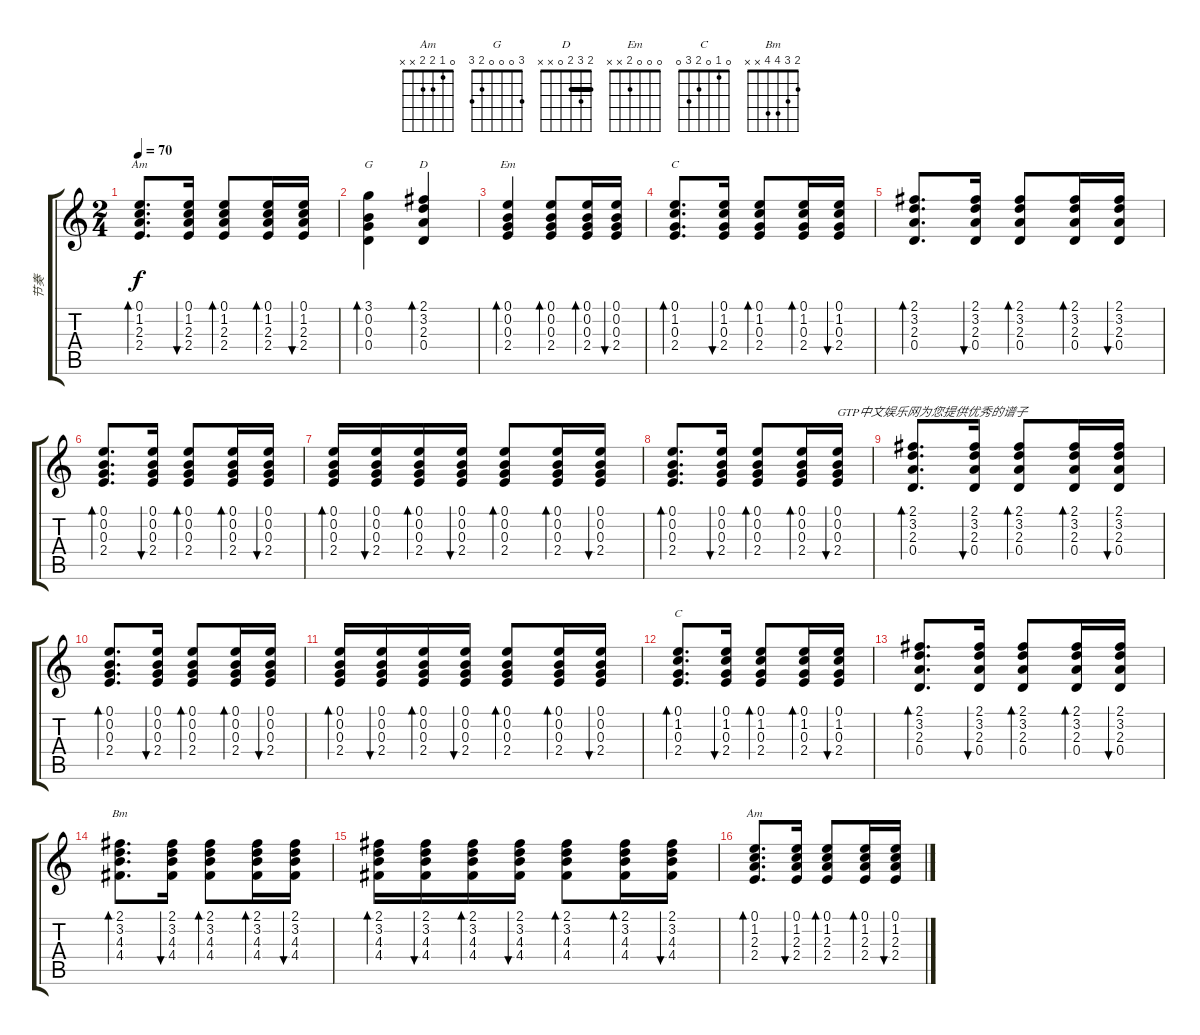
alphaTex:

\track ("节奏" "节奏") {instrument acousticguitarnylon}
\staff {score tabs}
\tuning (E4 B3 G3 D3 A2 E2) {hide}
\chord ("Am" 0 1 0 2 0 0)
\chord ("G" 3 0 0 0 2 3)
\chord ("D" 2 3 2 0 x x) {barre 2}
\chord ("Em" 0 0 0 2 x x)
\chord ("C" 0 1 0 2 3 x)
\chord ("C" 0 1 0 2 3 0)
\chord ("Bm" 2 3 4 4 x x)
\chord ("Am" 0 1 2 2 x x)
\ts (2 4)
\tempo 70
\clef g2
\ks c
(0.1 1.2 2.3 2.4).8{d bd 60 ch "Am" dy f} (0.1 1.2 2.3 2.4).16{bu 60} (0.1 1.2 2.3 2.4).8{bd 60} (0.1 1.2 2.3 2.4).16{bd 60} (0.1 1.2 2.3 2.4).16{bu 60} |
(3.1 0.2 0.3 0.4).4{bd 60 ch "G"} (2.1 3.2 2.3 0.4).4{bd 60 ch "D"} |
(0.1 0.2 0.3 2.4).4{bd 60 ch "Em"} (0.1 0.2 0.3 2.4).8{bd 60} (0.1 0.2 0.3 2.4).16{bd 60} (0.1 0.2 0.3 2.4).16{bu 60} |
(0.1 1.2 0.3 2.4).8{d bd 60 ch "C"} (0.1 1.2 0.3 2.4).16{bu 60} (0.1 1.2 0.3 2.4).8{bd 60} (0.1 1.2 0.3 2.4).16{bd 60} (0.1 1.2 0.3 2.4).16{bu 60} |
(2.1 3.2 2.3 0.4).8{d bd 60} (2.1 3.2 2.3 0.4).16{bu 60} (2.1 3.2 2.3 0.4).8{bd 60} (2.1 3.2 2.3 0.4).16{bd 60} (2.1 3.2 2.3 0.4).16{bu 60} |
(0.1 0.2 0.3 2.4).8{d bd 60} (0.1 0.2 0.3 2.4).16{bu 60} (0.1 0.2 0.3 2.4).8{bd 60} (0.1 0.2 0.3 2.4).16{bd 60} (0.1 0.2 0.3 2.4).16{bu 60} |
(0.1 0.2 0.3 2.4).16{bd 60} (0.1 0.2 0.3 2.4).16{bu 60} (0.1 0.2 0.3 2.4).16{bd 60} (0.1 0.2 0.3 2.4).16{bu 60} (0.1 0.2 0.3 2.4).8{bd 60} (0.1 0.2 0.3 2.4).16{bd 60} (0.1 0.2 0.3 2.4).16{bu 60} |
(0.1 0.2 0.3 2.4).8{d bd 60} (0.1 0.2 0.3 2.4).16{bu 60} (0.1 0.2 0.3 2.4).8{bd 60} (0.1 0.2 0.3 2.4).16{bd 60} (0.1 0.2 0.3 2.4).16{bu 60 txt "GTP中文娱乐网为您提供优秀的谱子"} |
(2.1 3.2 2.3 0.4).8{d bd 60} (2.1 3.2 2.3 0.4).16{bu 60} (2.1 3.2 2.3 0.4).8{bd 60} (2.1 3.2 2.3 0.4).16{bd 60} (2.1 3.2 2.3 0.4).16{bu 60} |
(0.1 0.2 0.3 2.4).8{d bd 60} (0.1 0.2 0.3 2.4).16{bu 60} (0.1 0.2 0.3 2.4).8{bd 60} (0.1 0.2 0.3 2.4).16{bd 60} (0.1 0.2 0.3 2.4).16{bu 60} |
(0.1 0.2 0.3 2.4).16{bd 60} (0.1 0.2 0.3 2.4).16{bu 60} (0.1 0.2 0.3 2.4).16{bd 60} (0.1 0.2 0.3 2.4).16{bu 60} (0.1 0.2 0.3 2.4).8{bd 60} (0.1 0.2 0.3 2.4).16{bd 60} (0.1 0.2 0.3 2.4).16{bu 60} |
(0.1 1.2 0.3 2.4).8{d bd 60 ch "C"} (0.1 1.2 0.3 2.4).16{bu 60} (0.1 1.2 0.3 2.4).8{bd 60} (0.1 1.2 0.3 2.4).16{bd 60} (0.1 1.2 0.3 2.4).16{bu 60} |
(2.1 3.2 2.3 0.4).8{d bd 60} (2.1 3.2 2.3 0.4).16{bu 60} (2.1 3.2 2.3 0.4).8{bd 60} (2.1 3.2 2.3 0.4).16{bd 60} (2.1 3.2 2.3 0.4).16{bu 60} |
(2.1 3.2 4.3 4.4).8{d bd 60 ch "Bm"} (2.1 3.2 4.3 4.4).16{bu 60} (2.1 3.2 4.3 4.4).8{bd 60} (2.1 3.2 4.3 4.4).16{bd 60} (2.1 3.2 4.3 4.4).16{bu 60} |
(2.1 3.2 4.3 4.4).16{bd 60} (2.1 3.2 4.3 4.4).16{bu 60} (2.1 3.2 4.3 4.4).16{bd 60} (2.1 3.2 4.3 4.4).16{bu 60} (2.1 3.2 4.3 4.4).8{bd 60} (2.1 3.2 4.3 4.4).16{bd 60} (2.1 3.2 4.3 4.4).16{bu 60} |
(0.1 1.2 2.3 2.4).8{d bd 60 ch "Am"} (0.1 1.2 2.3 2.4).16{bu 60} (0.1 1.2 2.3 2.4).8{bd 60} (0.1 1.2 2.3 2.4).16{bd 60} (0.1 1.2 2.3 2.4).16{bu 60}
